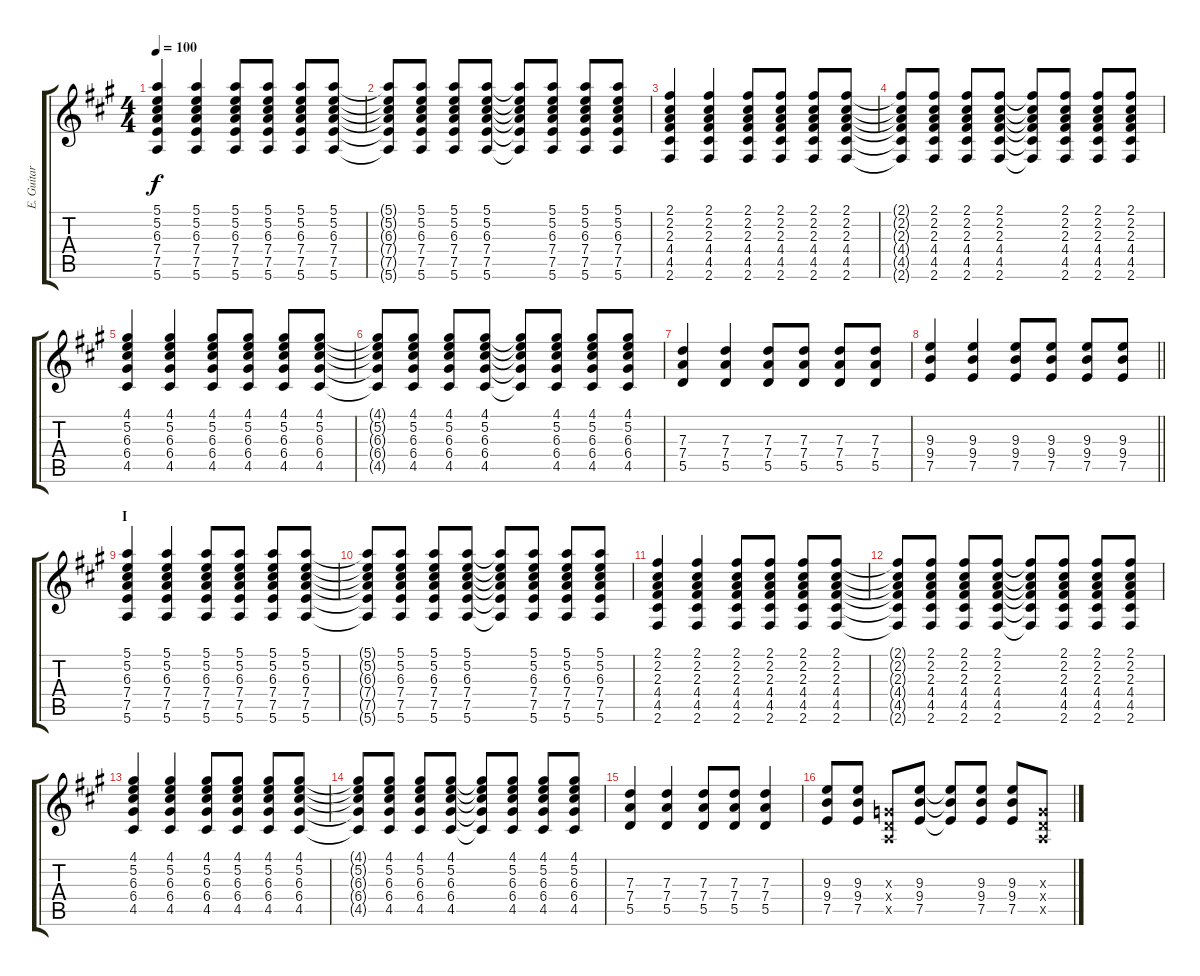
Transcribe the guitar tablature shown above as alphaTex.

\track ("E. Guitar III" "E. Guitar ") {instrument overdrivenguitar}
\staff {score tabs}
\tuning (E4 B3 G3 D3 A2 E2) {hide}
\ts (4 4)
\tempo 100
\clef g2
\ks a
(5.1 5.2 6.3 7.4 7.5 5.6).4{dy f} (5.1 5.2 6.3 7.4 7.5 5.6).4 (5.1 5.2 6.3 7.4 7.5 5.6).8 (5.1 5.2 6.3 7.4 7.5 5.6).8 (5.1 5.2 6.3 7.4 7.5 5.6).8 (5.1 5.2 6.3 7.4 7.5 5.6).8 |
(5.1{t} 5.2{t} 6.3{t} 7.4{t} 7.5{t} 5.6{t}).8 (5.1 5.2 6.3 7.4 7.5 5.6).8 (5.1 5.2 6.3 7.4 7.5 5.6).8 (5.1 5.2 6.3 7.4 7.5 5.6).8 (5.1{t} 5.2{t} 6.3{t} 7.4{t} 7.5{t} 5.6{t}).8 (5.1 5.2 6.3 7.4 7.5 5.6).8 (5.1 5.2 6.3 7.4 7.5 5.6).8 (5.1 5.2 6.3 7.4 7.5 5.6).8 |
(2.1 2.2 2.3 4.4 4.5 2.6).4 (2.1 2.2 2.3 4.4 4.5 2.6).4 (2.1 2.2 2.3 4.4 4.5 2.6).8 (2.1 2.2 2.3 4.4 4.5 2.6).8 (2.1 2.2 2.3 4.4 4.5 2.6).8 (2.1 2.2 2.3 4.4 4.5 2.6).8 |
(2.1{t} 2.2{t} 2.3{t} 4.4{t} 4.5{t} 2.6{t}).8 (2.1 2.2 2.3 4.4 4.5 2.6).8 (2.1 2.2 2.3 4.4 4.5 2.6).8 (2.1 2.2 2.3 4.4 4.5 2.6).8 (2.1{t} 2.2{t} 2.3{t} 4.4{t} 4.5{t} 2.6{t}).8 (2.1 2.2 2.3 4.4 4.5 2.6).8 (2.1 2.2 2.3 4.4 4.5 2.6).8 (2.1 2.2 2.3 4.4 4.5 2.6).8 |
(4.1 5.2 6.3 6.4 4.5).4 (4.1 5.2 6.3 6.4 4.5).4 (4.1 5.2 6.3 6.4 4.5).8 (4.1 5.2 6.3 6.4 4.5).8 (4.1 5.2 6.3 6.4 4.5).8 (4.1 5.2 6.3 6.4 4.5).8 |
(4.1{t} 5.2{t} 6.3{t} 6.4{t} 4.5{t}).8 (4.1 5.2 6.3 6.4 4.5).8 (4.1 5.2 6.3 6.4 4.5).8 (4.1 5.2 6.3 6.4 4.5).8 (4.1{t} 5.2{t} 6.3{t} 6.4{t} 4.5{t}).8 (4.1 5.2 6.3 6.4 4.5).8 (4.1 5.2 6.3 6.4 4.5).8 (4.1 5.2 6.3 6.4 4.5).8 |
(7.3 7.4 5.5).4 (7.3 7.4 5.5).4 (7.3 7.4 5.5).8 (7.3 7.4 5.5).8 (7.3 7.4 5.5).8 (7.3 7.4 5.5).8 |
\barLineRight lightlight
(9.3 9.4 7.5).4 (9.3 9.4 7.5).4 (9.3 9.4 7.5).8 (9.3 9.4 7.5).8 (9.3 9.4 7.5).8 (9.3 9.4 7.5).8 |
\section ("" "I")
(5.1 5.2 6.3 7.4 7.5 5.6).4 (5.1 5.2 6.3 7.4 7.5 5.6).4 (5.1 5.2 6.3 7.4 7.5 5.6).8 (5.1 5.2 6.3 7.4 7.5 5.6).8 (5.1 5.2 6.3 7.4 7.5 5.6).8 (5.1 5.2 6.3 7.4 7.5 5.6).8 |
(5.1{t} 5.2{t} 6.3{t} 7.4{t} 7.5{t} 5.6{t}).8 (5.1 5.2 6.3 7.4 7.5 5.6).8 (5.1 5.2 6.3 7.4 7.5 5.6).8 (5.1 5.2 6.3 7.4 7.5 5.6).8 (5.1{t} 5.2{t} 6.3{t} 7.4{t} 7.5{t} 5.6{t}).8 (5.1 5.2 6.3 7.4 7.5 5.6).8 (5.1 5.2 6.3 7.4 7.5 5.6).8 (5.1 5.2 6.3 7.4 7.5 5.6).8 |
(2.1 2.2 2.3 4.4 4.5 2.6).4 (2.1 2.2 2.3 4.4 4.5 2.6).4 (2.1 2.2 2.3 4.4 4.5 2.6).8 (2.1 2.2 2.3 4.4 4.5 2.6).8 (2.1 2.2 2.3 4.4 4.5 2.6).8 (2.1 2.2 2.3 4.4 4.5 2.6).8 |
(2.1{t} 2.2{t} 2.3{t} 4.4{t} 4.5{t} 2.6{t}).8 (2.1 2.2 2.3 4.4 4.5 2.6).8 (2.1 2.2 2.3 4.4 4.5 2.6).8 (2.1 2.2 2.3 4.4 4.5 2.6).8 (2.1{t} 2.2{t} 2.3{t} 4.4{t} 4.5{t} 2.6{t}).8 (2.1 2.2 2.3 4.4 4.5 2.6).8 (2.1 2.2 2.3 4.4 4.5 2.6).8 (2.1 2.2 2.3 4.4 4.5 2.6).8 |
(4.1 5.2 6.3 6.4 4.5).4 (4.1 5.2 6.3 6.4 4.5).4 (4.1 5.2 6.3 6.4 4.5).8 (4.1 5.2 6.3 6.4 4.5).8 (4.1 5.2 6.3 6.4 4.5).8 (4.1 5.2 6.3 6.4 4.5).8 |
(4.1{t} 5.2{t} 6.3{t} 6.4{t} 4.5{t}).8 (4.1 5.2 6.3 6.4 4.5).8 (4.1 5.2 6.3 6.4 4.5).8 (4.1 5.2 6.3 6.4 4.5).8 (4.1{t} 5.2{t} 6.3{t} 6.4{t} 4.5{t}).8 (4.1 5.2 6.3 6.4 4.5).8 (4.1 5.2 6.3 6.4 4.5).8 (4.1 5.2 6.3 6.4 4.5).8 |
(7.3 7.4 5.5).4 (7.3 7.4 5.5).4 (7.3 7.4 5.5).8 (7.3 7.4 5.5).8 (7.3 7.4 5.5).4 |
(9.3 9.4 7.5).8 (9.3 9.4 7.5).8 (0.3{x} 0.4{x} 0.5{x}).8 (9.3 9.4 7.5).8 (9.3{t} 9.4{t} 7.5{t}).8 (9.3 9.4 7.5).8 (9.3 9.4 7.5).8 (0.3{x} 0.4{x} 0.5{x}).8
